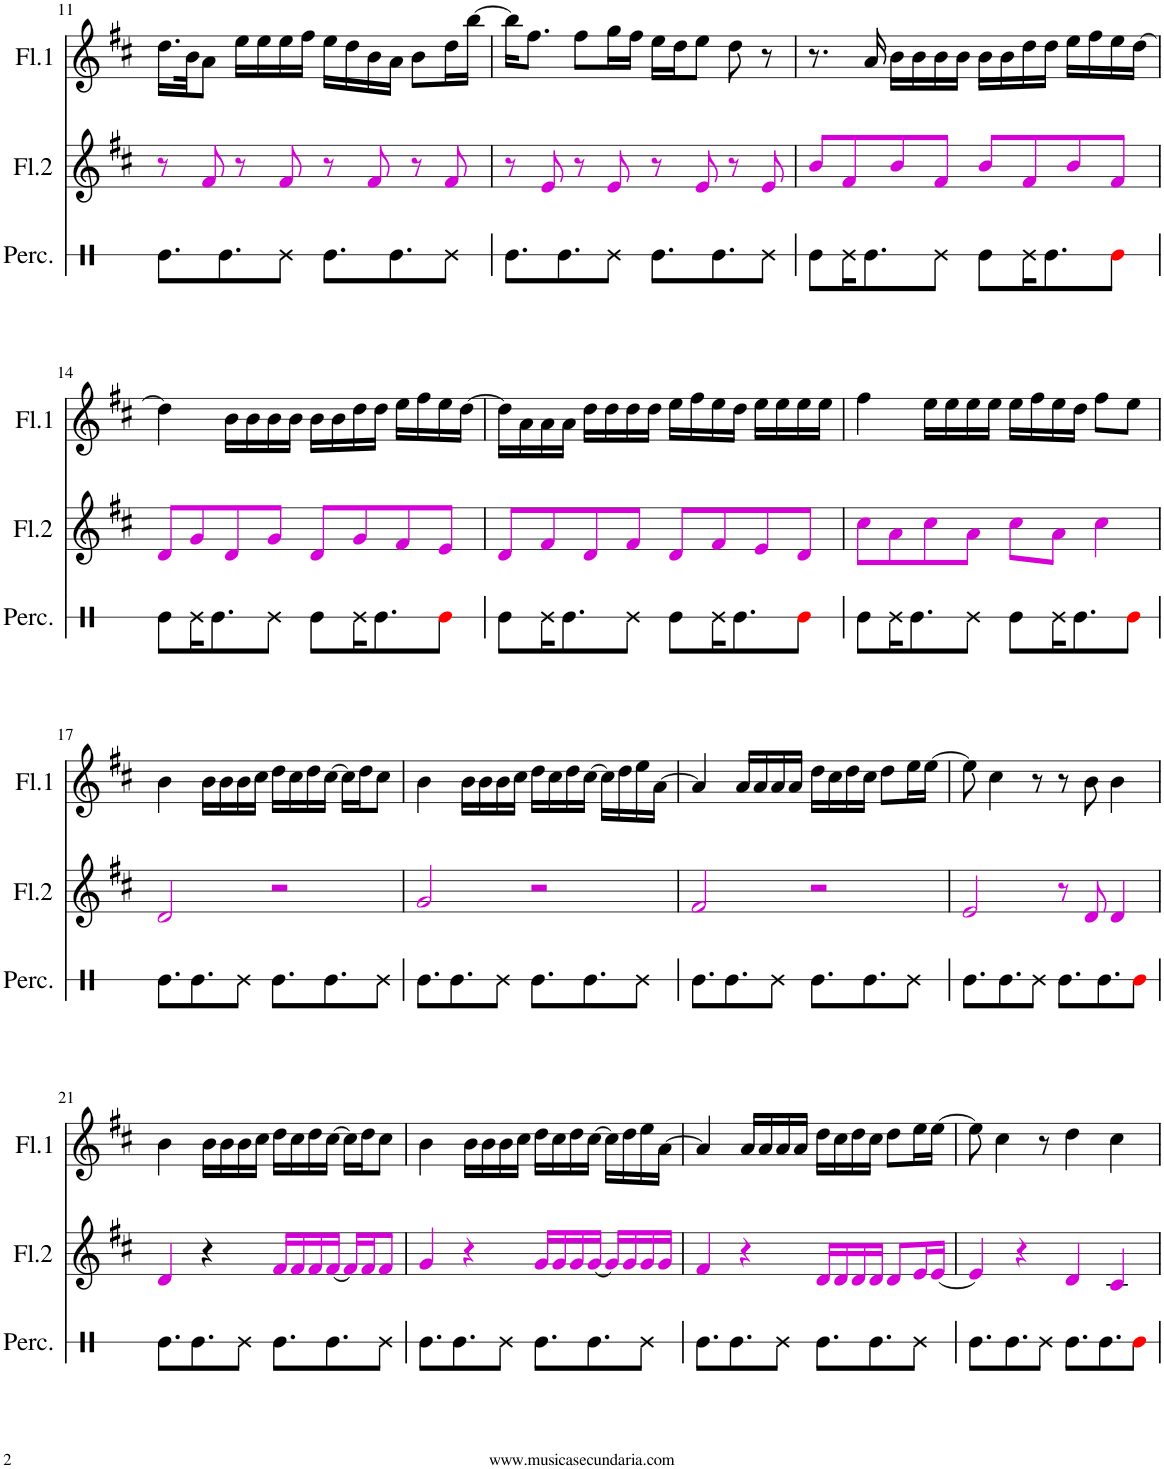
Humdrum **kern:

**kern	**kern	**kern
*part3	*part2	*part1
*staff3	*staff2	*staff1
*I"Percusión	*I"Flauta 2	*I"Flauta 1
*I'Perc.	*I'Fl.2	*I'Fl.1
!!LO:PB:g=z
*clefX	*clefG2	*clefG2
*k[]	*k[f#c#]	*k[f#c#]
*M4/4	*M4/4	*M4/4
=11	=11	=11
8.Re\L	8r	16.dd\LL
.	.	32b\JK
.	8f#i/	8a\J
8.Re\	.	.
.	8r	16ee\LL
.	.	16ee\
8Re\J	8f#i/	16ee\
.	.	16ff#\JJ
8.Re\L	8r	16ee\LL
.	.	16dd\
.	8f#i/	16b\
8.Re\	.	16a\JJ
.	8r	8b\L
8Re\J	8f#i/	16dd\L
.	.	[16bb\JJ
=12	=12	=12
8.Re\L	8r	16bb\KL]
.	.	8.ff#\J
.	8ei/	.
8.Re\	.	.
.	8r	8ff#\L
8Re\J	8ei/	16gg\L
.	.	16ff#\JJ
8.Re\L	8r	16ee\LL
.	.	16dd\J
.	8ei/	8ee\J
8.Re\	.	.
.	8r	8dd\
8Re\J	8ei/	8r
=13	=13	=13
8Re\L	8bi/L	8.r
16Re\K	8f#i/	.
8.Re\	.	16a/
.	8bi/	16b\LL
.	.	16b\
8Re\J	8f#i/J	16b\
.	.	16b\JJ
8Re\L	8bi/L	16b\LL
.	.	16b\
16Re\K	8f#i/	16dd\
8.Re\	.	16dd\JJ
.	8bi/	16ee\LL
.	.	16ff#\
8Rej\J	8f#i/J	16ee\
.	.	[16dd\JJ
!!LO:LB:g=z
=14	=14	=14
8Re\L	8di/L	4dd\]
16Re\K	8gi/	.
8.Re\	.	.
.	8di/	16b\LL
.	.	16b\
8Re\J	8gi/J	16b\
.	.	16b\JJ
8Re\L	8di/L	16b\LL
.	.	16b\
16Re\K	8gi/	16dd\
8.Re\	.	16dd\JJ
.	8f#i/	16ee\LL
.	.	16ff#\
8Rej\J	8ei/J	16ee\
.	.	[16dd\JJ
=15	=15	=15
8Re\L	8di/L	16dd\LL]
.	.	16a\
16Re\K	8f#i/	16a\
8.Re\	.	16a\JJ
.	8di/	16dd\LL
.	.	16dd\
8Re\J	8f#i/J	16dd\
.	.	16dd\JJ
8Re\L	8di/L	16ee\LL
.	.	16ff#\
16Re\K	8f#i/	16ee\
8.Re\	.	16dd\JJ
.	8ei/	16ee\LL
.	.	16ee\
8Rej\J	8di/J	16ee\
.	.	16ee\JJ
=16	=16	=16
8Re\L	8cc#i\L	4ff#\
16Re\K	8ai\	.
8.Re\	.	.
.	8cc#i\	16ee\LL
.	.	16ee\
8Re\J	8ai\J	16ee\
.	.	16ee\JJ
8Re\L	8cc#i\L	16ee\LL
.	.	16ff#\
16Re\K	8ai\J	16ee\
8.Re\	.	16dd\JJ
.	4cc#i\	8ff#\L
8Rej\J	.	8ee\J
!!LO:LB:g=z
=17	=17	=17
8.Re\L	2di/	4b\
8.Re\	.	.
.	.	16b\LL
.	.	16b\
8Re\J	.	16b\
.	.	16cc#\JJ
8.Re\L	2r	16dd\LL
.	.	16cc#\
.	.	16dd\
8.Re\	.	[16cc#\JJ
.	.	16cc#\LL]
.	.	16dd\J
8Re\J	.	8cc#\J
=18	=18	=18
8.Re\L	2gi/	4b\
8.Re\	.	.
.	.	16b\LL
.	.	16b\
8Re\J	.	16b\
.	.	16cc#\JJ
8.Re\L	2r	16dd\LL
.	.	16cc#\
.	.	16dd\
8.Re\	.	[16cc#\JJ
.	.	16cc#\LL]
.	.	16dd\
8Re\J	.	16ee\
.	.	[16a\JJ
=19	=19	=19
8.Re\L	2f#i/	4a/]
8.Re\	.	.
.	.	16a/LL
.	.	16a/
8Re\J	.	16a/
.	.	16a/JJ
8.Re\L	2r	16dd\LL
.	.	16cc#\
.	.	16dd\
8.Re\	.	16cc#\JJ
.	.	8dd\L
8Re\J	.	16ee\L
.	.	[16ee\JJ
=20	=20	=20
8.Re\L	2ei/	8ee\]
.	.	4cc#\
8.Re\	.	.
8Re\J	.	8r
8.Re\L	8r	8r
.	8di/	8b\
8.Re\	.	.
.	4di/	4b\
8Rej\J	.	.
!!LO:LB:g=z
=21	=21	=21
8.Re\L	4di/	4b\
8.Re\	.	.
.	4r	16b\LL
.	.	16b\
8Re\J	.	16b\
.	.	16cc#\JJ
8.Re\L	16f#i/LL	16dd\LL
.	16f#i/	16cc#\
.	16f#i/	16dd\
8.Re\	[16f#i/JJ	[16cc#\JJ
.	16f#i/LL]	16cc#\LL]
.	16f#i/J	16dd\J
8Re\J	8f#i/J	8cc#\J
=22	=22	=22
8.Re\L	4gi/	4b\
8.Re\	.	.
.	4r	16b\LL
.	.	16b\
8Re\J	.	16b\
.	.	16cc#\JJ
8.Re\L	16gi/LL	16dd\LL
.	16gi/	16cc#\
.	16gi/	16dd\
8.Re\	[16gi/JJ	[16cc#\JJ
.	16gi/LL]	16cc#\LL]
.	16gi/	16dd\
8Re\J	16gi/	16ee\
.	16gi/JJ	[16a\JJ
=23	=23	=23
8.Re\L	4f#i/	4a/]
8.Re\	.	.
.	4r	16a/LL
.	.	16a/
8Re\J	.	16a/
.	.	16a/JJ
8.Re\L	16di/LL	16dd\LL
.	16di/	16cc#\
.	16di/	16dd\
8.Re\	16di/JJ	16cc#\JJ
.	8di/L	8dd\L
8Re\J	16ei/L	16ee\L
.	[16ei/JJ	[16ee\JJ
=24	=24	=24
8.Re\L	4ei/]	8ee\]
.	.	4cc#\
8.Re\	.	.
.	4r	.
8Re\J	.	8r
8.Re\L	4di/	4dd\
8.Re\	.	.
.	4c#i/	4cc#\
8Rej\J	.	.
=	=	=
*-	*-	*-
